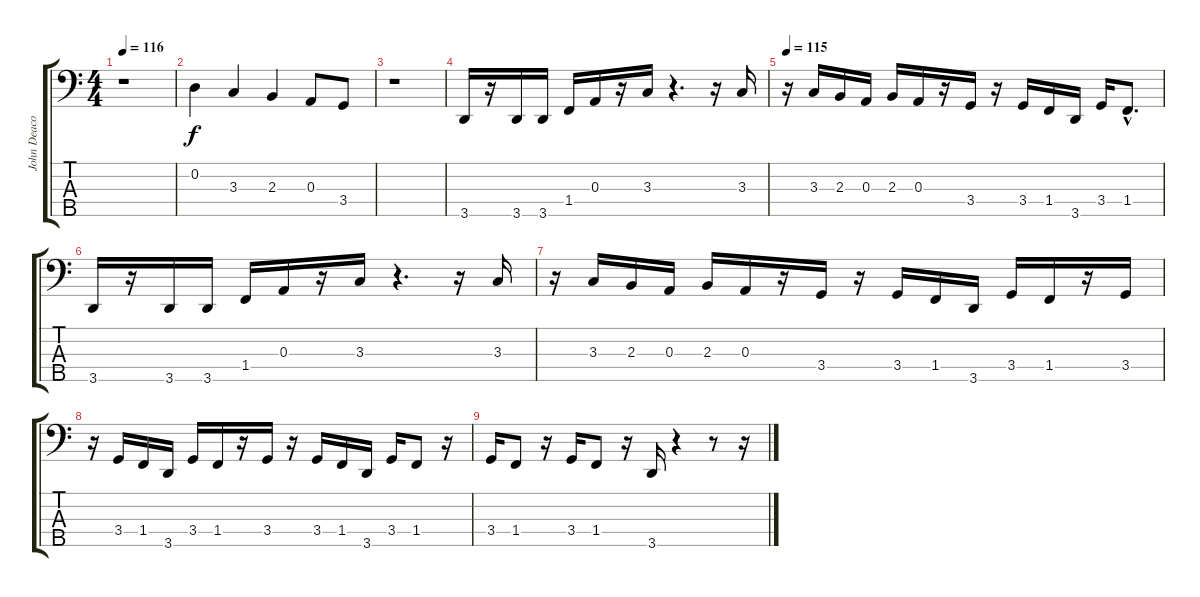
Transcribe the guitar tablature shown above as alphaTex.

\track ("John Deacon" "John Deaco") {instrument synthbass1}
\staff {score tabs}
\tuning (G2 D2 A1 E1 B0) {hide}
\ts (4 4)
\tempo 116
\clef f4
\ks c
r.1{dy f} |
0.2.4 3.3.4 2.3.4 0.3.8 3.4.8 |
r.1 |
3.5.16 r.16 3.5.16 3.5.16 1.4.16 0.3.16 r.16 3.3.16 r.4{d} r.16 3.3.16 |
\tempo 115
r.16 3.3.16 2.3.16 0.3.16 2.3.16 0.3.16 r.16 3.4.16 r.16 3.4.16 1.4.16 3.5.16 3.4.16 1.4{hac}.8{d} |
3.5.16 r.16 3.5.16 3.5.16 1.4.16 0.3.16 r.16 3.3.16 r.4{d} r.16 3.3.16 |
r.16 3.3.16 2.3.16 0.3.16 2.3.16 0.3.16 r.16 3.4.16 r.16 3.4.16 1.4.16 3.5.16 3.4.16 1.4.16 r.16 3.4.16 |
r.16 3.4.16 1.4.16 3.5.16 3.4.16 1.4.16 r.16 3.4.16 r.16 3.4.16 1.4.16 3.5.16 3.4.16 1.4.8 r.16 |
3.4.16 1.4.8 r.16 3.4.16 1.4.8 r.16 3.5.16 r.4 r.8 r.16
